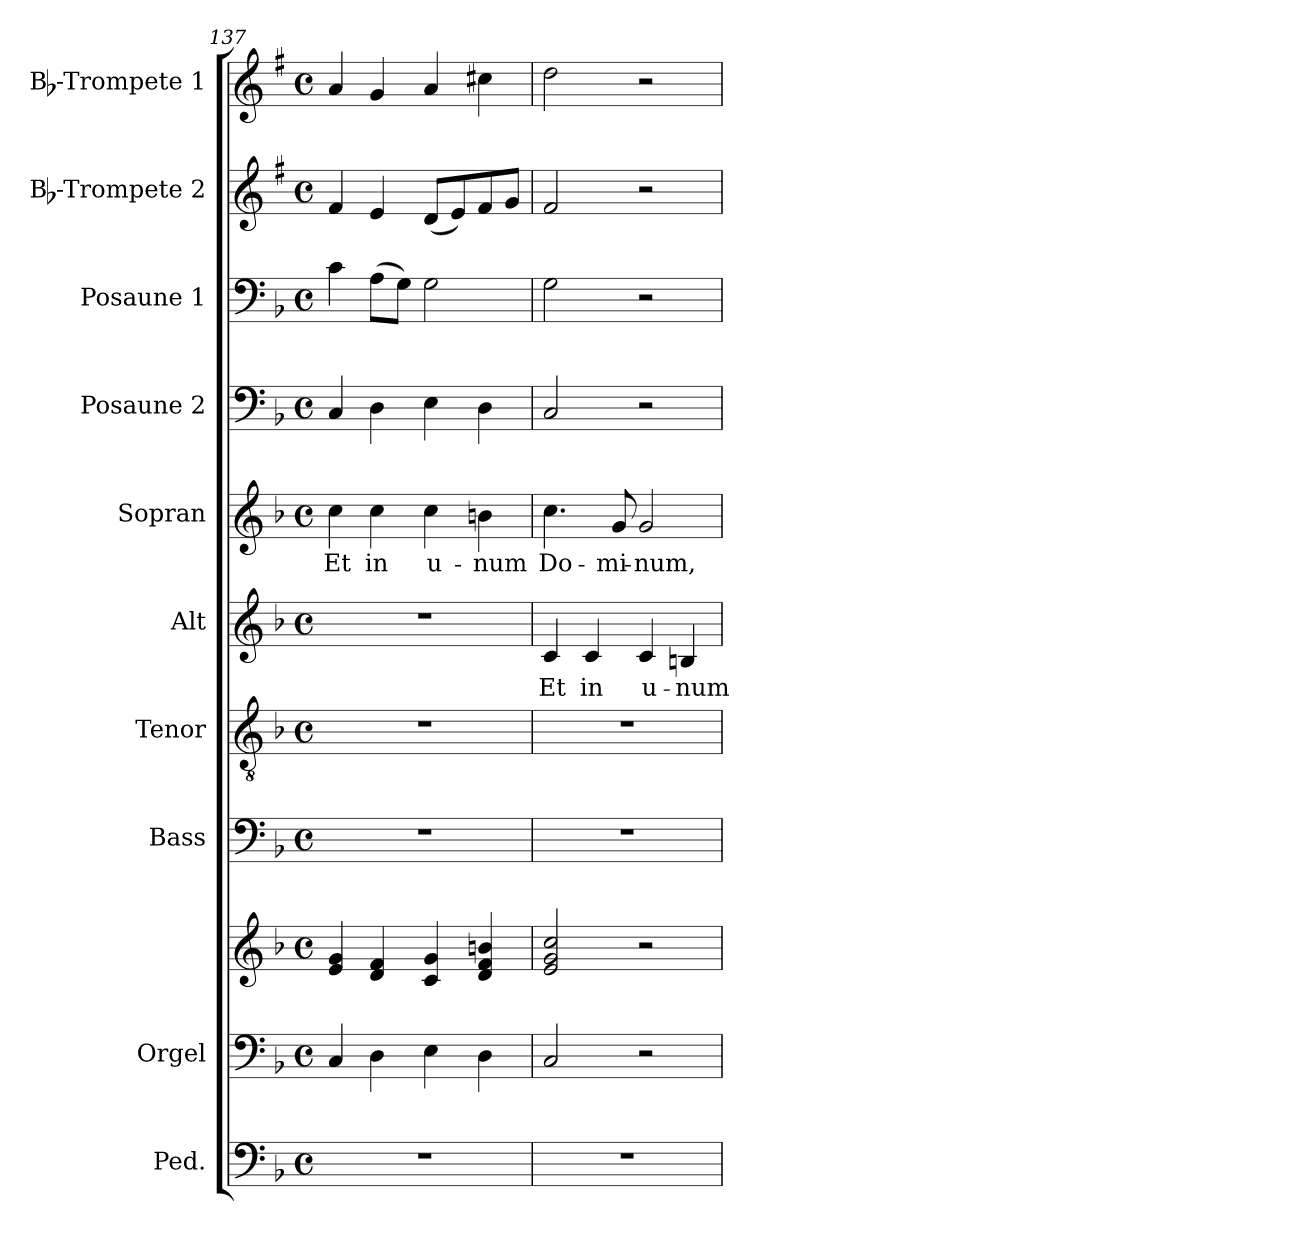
**kern	**kern	**kern	**kern	**kern	**kern	**text	**kern	**text	**kern	**kern	**kern	**kern
*part10	*part9	*part9	*part8	*part7	*part6	*part6	*part5	*part5	*part4	*part3	*part2	*part1
*staff11	*staff10	*staff9	*staff8	*staff7	*staff6	*staff6	*staff5	*staff5	*staff4	*staff3	*staff2	*staff1
*I"Ped.	*I"Orgel	*	*I"Bass	*I"Tenor	*I"Alt	*	*I"Sopran	*	*I"Posaune 2	*I"Posaune 1	*I"Bb-Trompete 2	*I"Bb-Trompete 1
*	*I'Org.	*	*I'B.	*I'T.	*I'A.	*	*I'S.	*	*I'Pos. 2	*I'Pos. 1	*I'Bb Trp. 2	*I'Bb Trp. 1
!!LO:PB:g=z
*clefF4	*clefF4	*clefG2	*clefF4	*clefGv2	*clefG2	*	*clefG2	*	*clefF4	*clefF4	*clefG2	*clefG2
*ITrd7c12	*	*	*	*	*	*	*	*	*	*	*ITrd1c2	*ITrd1c2
*k[b-]	*k[b-]	*k[b-]	*k[b-]	*k[b-]	*k[b-]	*	*k[b-]	*	*k[b-]	*k[b-]	*k[b-]	*k[b-]
*F:	*F:	*F:	*F:	*F:	*F:	*	*F:	*	*F:	*F:	*F:	*F:
*M4/4	*M4/4	*M4/4	*M4/4	*M4/4	*M4/4	*	*M4/4	*	*M4/4	*M4/4	*M4/4	*M4/4
*met(c)	*met(c)	*met(c)	*met(c)	*met(c)	*met(c)	*	*met(c)	*	*met(c)	*met(c)	*met(c)	*met(c)
=137	=137	=137	=137	=137	=137	=137	=137	=137	=137	=137	=137	=137
!	!	!	!	!	!	!	!	!LO:LY:b	!	!	!	!
1r	4C/	4e/ 4g/	1r	1r	1r	.	4cc\	Et	4C/	4c\	4e/	4g/
!	!	!	!	!	!	!	!	!LO:LY:b	!	!	!	!
.	4D\	4d/ 4f/	.	.	.	.	4cc\	in	4D\	(>8A\L	4d/	4f/
.	.	.	.	.	.	.	.	.	.	8G\J)	.	.
!	!	!	!	!	!	!	!	!LO:LY:b	!	!	!	!
.	4E\	4c/ 4g/	.	.	.	.	4cc\	u-	4E\	2G\	(<8c/L	4g/
.	.	.	.	.	.	.	.	.	.	.	8d/)	.
!	!	!	!	!	!	!	!	!LO:LY:b	!	!	!	!
.	4D\	4d/ 4f/ 4bn/	.	.	.	.	4bn\	-num	4D\	.	8e/	4bn\
.	.	.	.	.	.	.	.	.	.	.	8f/J	.
=138	=138	=138	=138	=138	=138	=138	=138	=138	=138	=138	=138	=138
!	!	!	!	!	!	!LO:LY:b	!	!LO:LY:b	!	!	!	!
1r	2C/	2e/ 2g/ 2cc/	1r	1r	4c/	Et	4.cc\	Do-	2C/	2G\	2e/	2cc\
!	!	!	!	!	!	!LO:LY:b	!	!	!	!	!	!
.	.	.	.	.	4c/	in	.	.	.	.	.	.
!	!	!	!	!	!	!	!	!LO:LY:b	!	!	!	!
.	.	.	.	.	.	.	8g/	-mi-	.	.	.	.
!	!	!	!	!	!	!LO:LY:b	!	!LO:LY:b	!	!	!	!
.	2r	2r	.	.	4c/	u-	2g/	-num,	2r	2r	2r	2r
!	!	!	!	!	!	!LO:LY:b	!	!	!	!	!	!
.	.	.	.	.	4Bn/	-num	.	.	.	.	.	.
=	=	=	=	=	=	=	=	=	=	=	=	=
*-	*-	*-	*-	*-	*-	*-	*-	*-	*-	*-	*-	*-
